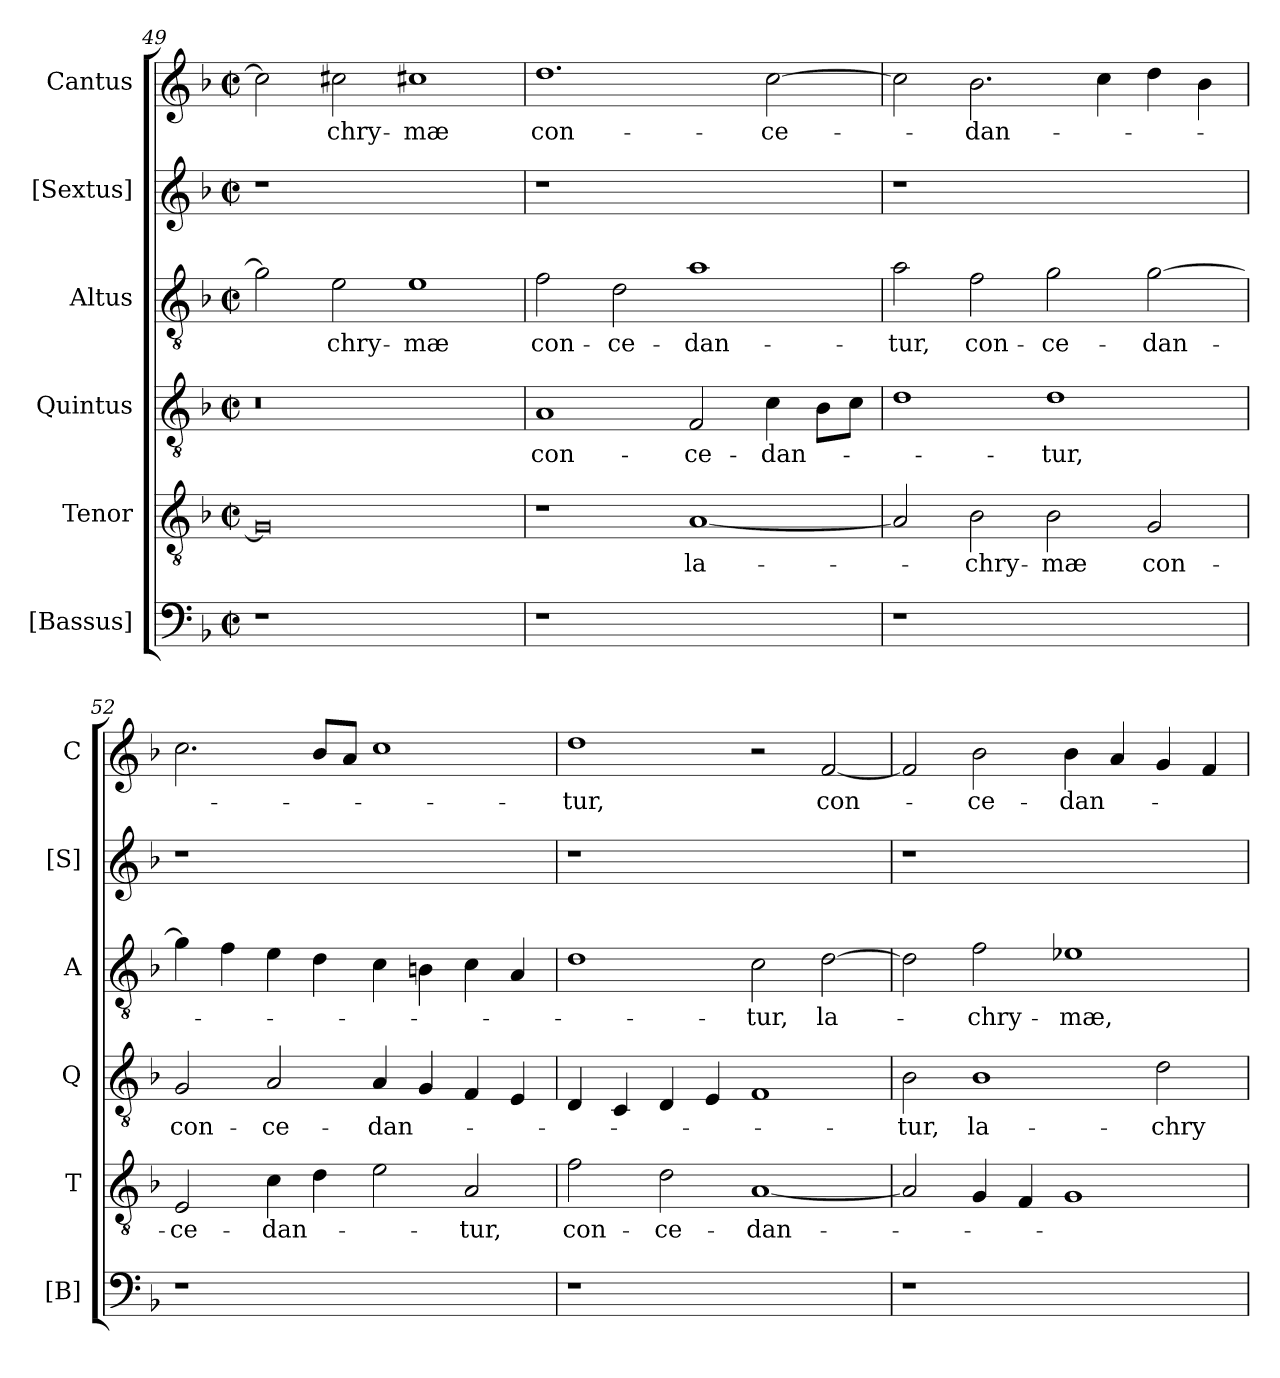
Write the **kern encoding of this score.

**kern	**kern	**text	**kern	**text	**kern	**text	**kern	**kern	**text
*part6	*part5	*part5	*part4	*part4	*part3	*part3	*part2	*part1	*part1
*staff6	*staff5	*staff5	*staff4	*staff4	*staff3	*staff3	*staff2	*staff1	*staff1
*I"[Bassus]	*I"Tenor	*	*I"Quintus	*	*I"Altus	*	*I"[Sextus]	*I"Cantus	*
*I'[B]	*I'T	*	*I'Q	*	*I'A	*	*I'[S]	*I'C	*
*clefF4	*clefGv2	*	*clefGv2	*	*clefGv2	*	*clefG2	*clefG2	*
*k[b-]	*k[b-]	*	*k[b-]	*	*k[b-]	*	*k[b-]	*k[b-]	*
*F:	*F:	*	*F:	*	*F:	*	*F:	*F:	*
*M2/2	*M2/2	*	*M2/2	*	*M2/2	*	*M2/2	*M2/2	*
*met(c|)	*met(c|)	*	*met(c|)	*	*met(c|)	*	*met(c|)	*met(c|)	*
=49	=49	=49	=49	=49	=49	=49	=49	=49	=49
!	!	!	!LO:N:vis=0	!	!	!	!	!	!
1r	0G/]	.	1r	.	2g\]	.	1r	2cc\]	.
.	.	.	.	.	2e\	-chry-	.	2cc#X\	-chry-
1ryy	.	.	1ryy	.	1e\	-mæ	1ryy	1cc#X\	-mæ
=50	=50	=50	=50	=50	=50	=50	=50	=50	=50
1r	1r	.	1A/	con-	2f\	con-	1r	1.dd\	con-
.	.	.	.	.	2d\	-ce-	.	.	.
1ryy	[1A/	la-	2F/	-ce-	1a\	-dan-	1ryy	.	.
.	.	.	4c\	-dan-	.	.	.	[2cc\	-ce-
.	.	.	8B-\L	.	.	.	.	.	.
.	.	.	8c\J	.	.	.	.	.	.
=51	=51	=51	=51	=51	=51	=51	=51	=51	=51
1r	2A/]	.	1d\	.	2a\	-tur,	1r	2cc\]	.
.	2B-\	-chry-	.	.	2f\	con-	.	2.b-\	-dan-
1ryy	2B-\	-mæ	1d\	-tur,	2g\	-ce-	1ryy	.	.
.	.	.	.	.	.	.	.	4cc\	.
.	2G/	con-	.	.	[2g\	-dan-	.	4dd\	.
.	.	.	.	.	.	.	.	4b-\	.
=52	=52	=52	=52	=52	=52	=52	=52	=52	=52
1r	2E/	-ce-	2G/	con-	4g\]	.	1r	2.cc\	.
.	.	.	.	.	4f\	.	.	.	.
.	4c\	-dan-	2A/	-ce-	4e\	.	.	.	.
.	4d\	.	.	.	4d\	.	.	8b-/L	.
.	.	.	.	.	.	.	.	8a/J	.
1ryy	2e\	.	4A/	-dan-	4c\	.	1ryy	1cc\	.
.	.	.	4G/	.	4Bn\	.	.	.	.
.	2A/	-tur,	4F/	.	4c\	.	.	.	.
.	.	.	4E/	.	4A/	.	.	.	.
=53	=53	=53	=53	=53	=53	=53	=53	=53	=53
1r	2f\	con-	4D/	.	1d\	.	1r	1dd\	-tur,
.	.	.	4C/	.	.	.	.	.	.
.	2d\	-ce-	4D/	.	.	.	.	.	.
.	.	.	4E/	.	.	.	.	.	.
1ryy	[1A/	-dan-	1F/	.	2c\	-tur,	1ryy	2r	.
.	.	.	.	.	[2d\	la-	.	[2f/	con-
=54	=54	=54	=54	=54	=54	=54	=54	=54	=54
1r	2A/]	.	2B-\	-tur,	2d\]	.	1r	2f/]	.
.	4G/	.	1B-\	la-	2f\	-chry-	.	2b-\	-ce-
.	4F/	.	.	.	.	.	.	.	.
1ryy	1G/	.	.	.	1e-X\	-mæ,	1ryy	4b-\	-dan-
.	.	.	.	.	.	.	.	4a/	.
.	.	.	2d\	-chry-	.	.	.	4g/	.
.	.	.	.	.	.	.	.	4f/	.
=	=	=	=	=	=	=	=	=	=
*-	*-	*-	*-	*-	*-	*-	*-	*-	*-
